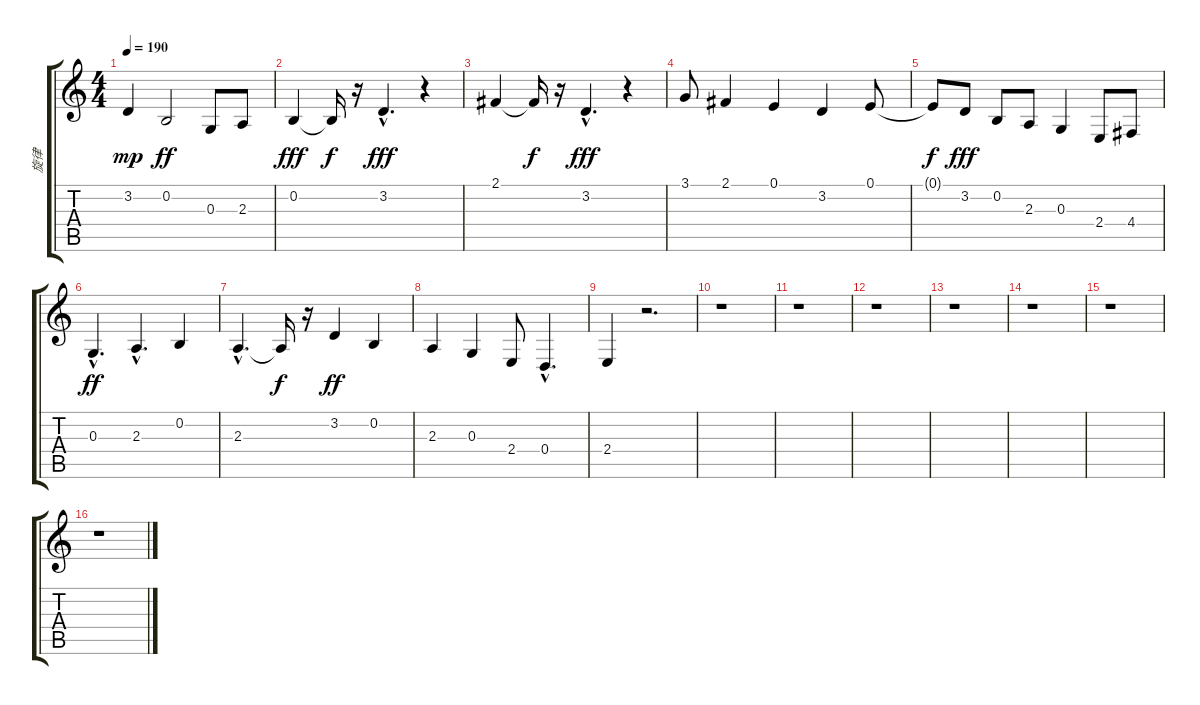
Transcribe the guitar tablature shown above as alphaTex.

\track ("旋律" "旋律") {instrument whistle}
\staff {score tabs}
\tuning (E4 B3 G3 D3 A2 E2) {hide}
\ts (4 4)
\tempo 190
\clef g2
\ks c
3.2.4{dy mp} 0.2.2{dy ff} 0.3.8 2.3.8 |
0.2.4{dy fff} 0.2{t}.16{dy f} r.16 3.2{hac}.4{d dy fff} r.4 |
2.1.4 2.1{t}.16{dy f} r.16 3.2{hac}.4{d dy fff} r.4 |
3.1.8 2.1.4 0.1.4 3.2.4 0.1.8 |
0.1{t}.8{dy f} 3.2.8{dy fff} 0.2.8 2.3.8 0.3.4 2.4.8 4.4.8 |
0.3{hac}.4{d dy ff} 2.3{hac}.4{d} 0.2.4 |
2.3{hac}.4{d} 2.3{t}.16{dy f} r.16 3.2.4{dy ff} 0.2.4 |
2.3.4 0.3.4 2.4.8 0.4{hac}.4{d} |
2.4.4 r.2{d} |
r.1 |
r.1 |
r.1 |
r.1 |
r.1 |
r.1 |
r.1
